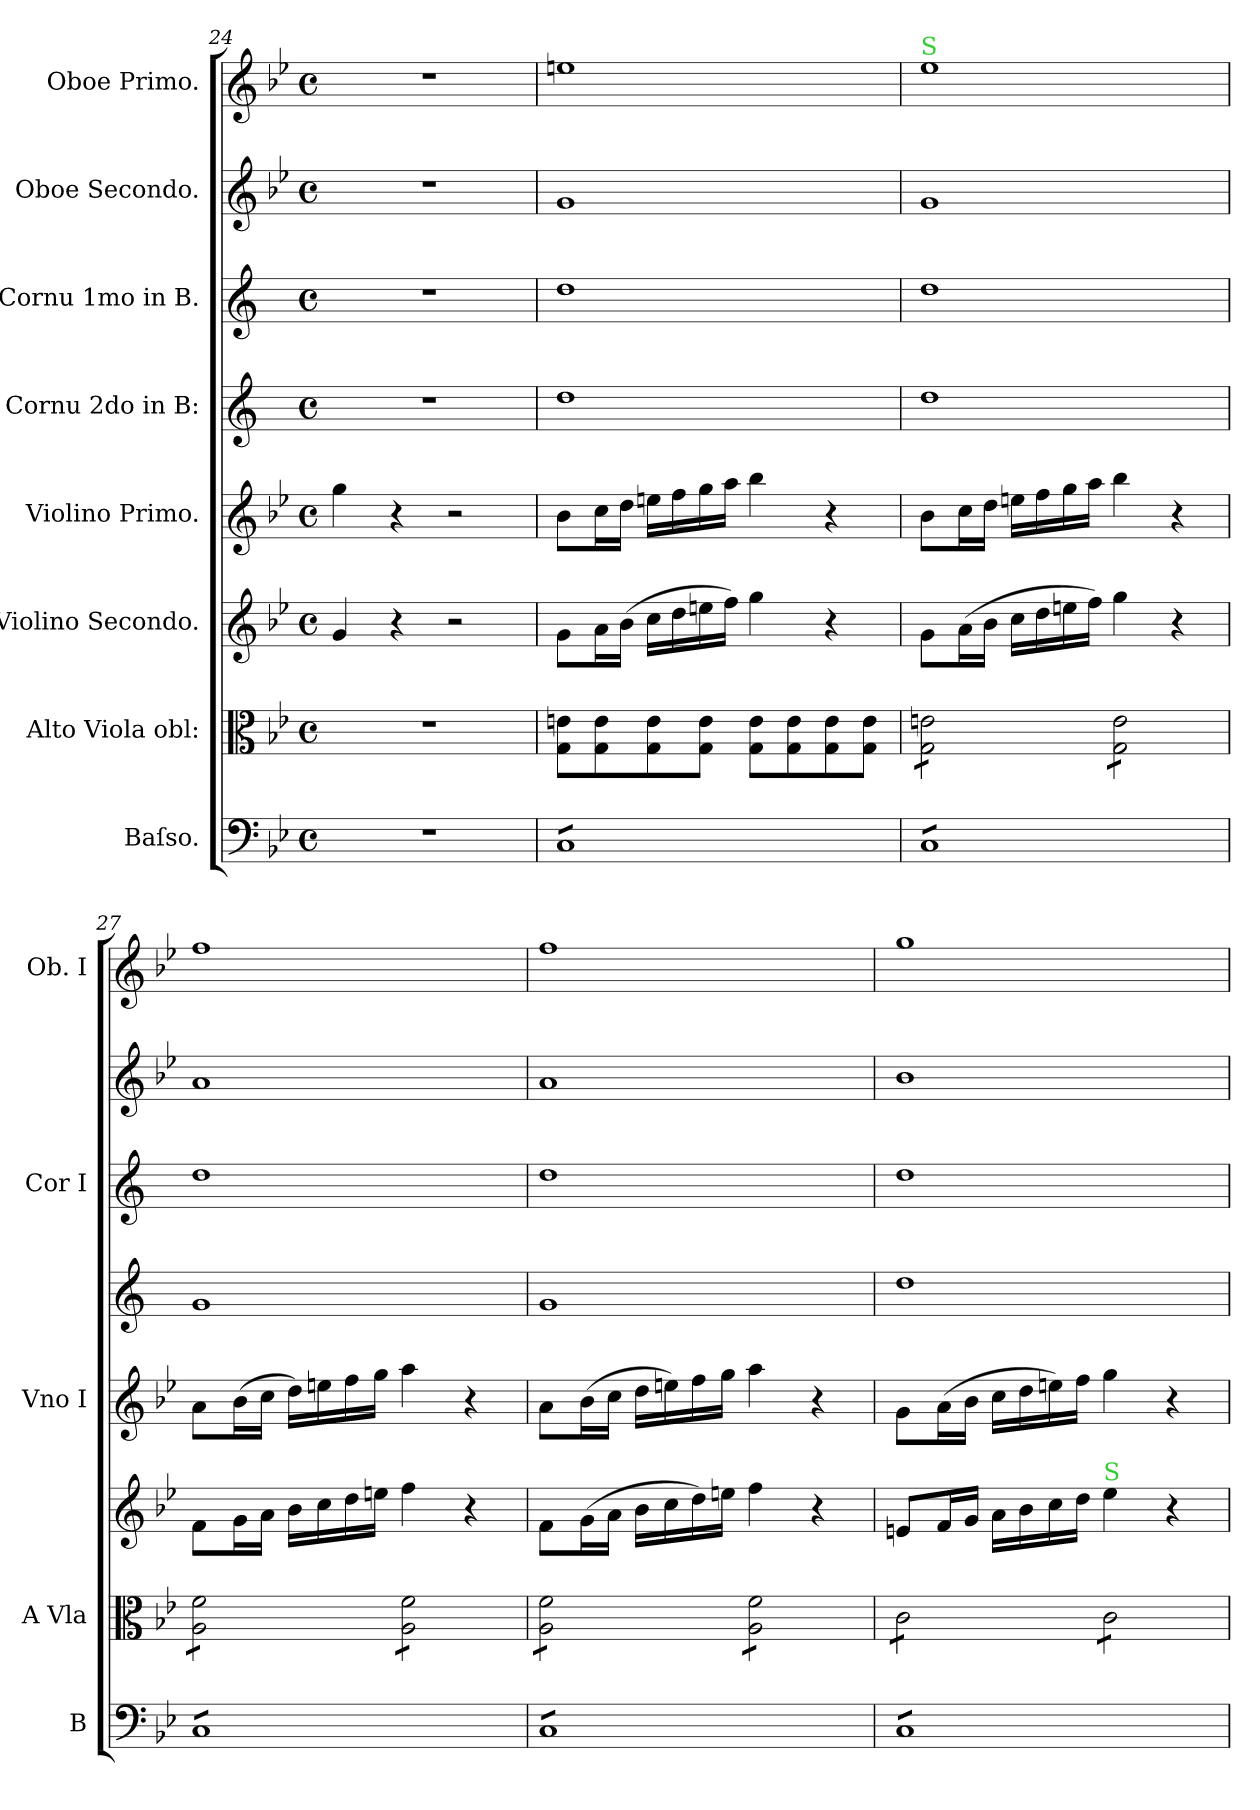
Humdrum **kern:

**kern	**dynam	**kern	**dynam	**kern	**dynam	**kern	**dynam	**kern	**kern	**kern	**dynam	**kern
*part8	*part8	*part7	*part7	*part6	*part6	*part5	*part5	*part4	*part3	*part2	*part2	*part1
*staff8	*staff8	*staff7	*staff7	*staff6	*staff6	*staff5	*staff5	*staff4	*staff3	*staff2	*staff2	*staff1
*I"Baſso.	*	*I"Alto Viola obl:	*	*I"Violino Secondo.	*	*I"Violino Primo.	*	*I"Cornu 2do in B:	*I"Cornu 1mo in B.	*I"Oboe Secondo.	*	*I"Oboe Primo.
*I'B	*	*I'A Vla	*	*	*	*I'Vno I	*	*	*I'Cor I	*	*	*I'Ob. I
*clefF4	*	*clefC3	*	*clefG2	*	*clefG2	*	*clefG2	*clefG2	*clefG2	*	*clefG2
*	*	*	*	*	*	*	*	*ITrd1c2	*ITrd1c2	*	*	*
*k[b-e-]	*	*k[b-e-]	*	*k[b-e-]	*	*k[b-e-]	*	*k[b-e-]	*k[b-e-]	*k[b-e-]	*	*k[b-e-]
*B-:	*	*B-:	*	*B-:	*	*B-:	*	*B-:	*B-:	*B-:	*	*B-:
*M4/4	*	*M4/4	*	*M4/4	*	*M4/4	*	*M4/4	*M4/4	*M4/4	*	*M4/4
*met(c)	*	*met(c)	*	*met(c)	*	*met(c)	*	*met(c)	*met(c)	*met(c)	*	*met(c)
=24	=24	=24	=24	=24	=24	=24	=24	=24	=24	=24	=24	=24
1r	.	1r	.	4g/	.	4gg\	.	1r	1r	1r	.	1r
.	.	.	.	4r	.	4r	.	.	.	.	.	.
.	.	.	.	2r	.	2r	.	.	.	.	.	.
=25	=25	=25	=25	=25	=25	=25	=25	=25	=25	=25	=25	=25
!	!LO:DY:b	!	!LO:DY:b	!	!LO:DY:b	!	!LO:DY:b	!	!	!	!LO:DY:b	!
*tremolo	*	*	*	*	*	*	*	*	*	*	*	*
8CL	for..	8G\ 8en\L	for	8g\L	for&colon;	8b-\L	for&colon;	1cc	1cc	1g	for.	1een
8C	.	8G\ 8e\	.	16a\L	.	16cc\L	.	.	.	.	.	.
.	.	.	.	(16b-\JJ	.	16dd\JJ	.	.	.	.	.	.
8C	.	8G\ 8e\	.	16cc\LL	.	16een\LL	.	.	.	.	.	.
.	.	.	.	16dd\	.	16ff\	.	.	.	.	.	.
8C	.	8G\ 8e\J	.	16een\	.	16gg\	.	.	.	.	.	.
.	.	.	.	16ff\JJ)	.	16aa\JJ	.	.	.	.	.	.
8C	.	8G\ 8e\L	.	4gg\	.	4bb-\	.	.	.	.	.	.
8C	.	8G\ 8e\	.	.	.	.	.	.	.	.	.	.
8C	.	8G\ 8e\	.	4r	.	4r	.	.	.	.	.	.
8CJ	.	8G\ 8e\J	.	.	.	.	.	.	.	.	.	.
=26	=26	=26	=26	=26	=26	=26	=26	=26	=26	=26	=26	=26
!	!	!	!	!	!	!	!	!	!	!	!	!LO:TX:a:color=limegreen:t=S
*	*	*tremolo	*	*	*	*	*	*	*	*	*	*
8CL	.	8G\ 8en\L	.	8g\L	.	8b-\L	.	1cc	1cc	1g	.	1ee-
8C	.	8G\ 8en\	.	(16a\L	.	16cc\L	.	.	.	.	.	.
.	.	.	.	16b-\JJ	.	16dd\JJ	.	.	.	.	.	.
8C	.	8G\ 8en\	.	16cc\LL	.	16een\LL	.	.	.	.	.	.
.	.	.	.	16dd\	.	16ff\	.	.	.	.	.	.
8C	.	8G\ 8en\J	.	16een\	.	16gg\	.	.	.	.	.	.
.	.	.	.	16ff\JJ)	.	16aa\JJ	.	.	.	.	.	.
8C	.	8G\ 8e\L	.	4gg\	.	4bb-\	.	.	.	.	.	.
8C	.	8G\ 8e\	.	.	.	.	.	.	.	.	.	.
8C	.	8G\ 8e\	.	4r	.	4r	.	.	.	.	.	.
8CJ	.	8G\ 8e\J	.	.	.	.	.	.	.	.	.	.
=27	=27	=27	=27	=27	=27	=27	=27	=27	=27	=27	=27	=27
8CL	.	8A\ 8f\L	.	8f\L	.	8a\L	.	1f	1cc	1a	.	1ff
8C	.	8A\ 8f\	.	16g\L	.	(16b-\L	.	.	.	.	.	.
.	.	.	.	16a\JJ	.	16cc\JJ	.	.	.	.	.	.
8C	.	8A\ 8f\	.	16b-\LL	.	16dd\LL)	.	.	.	.	.	.
.	.	.	.	16cc\	.	16een\	.	.	.	.	.	.
8C	.	8A\ 8f\J	.	16dd\	.	16ff\	.	.	.	.	.	.
.	.	.	.	16een\JJ	.	16gg\JJ	.	.	.	.	.	.
8C	.	8A\ 8f\L	.	4ff\	.	4aa\	.	.	.	.	.	.
8C	.	8A\ 8f\	.	.	.	.	.	.	.	.	.	.
8C	.	8A\ 8f\	.	4r	.	4r	.	.	.	.	.	.
8CJ	.	8A\ 8f\J	.	.	.	.	.	.	.	.	.	.
=28	=28	=28	=28	=28	=28	=28	=28	=28	=28	=28	=28	=28
8CL	.	8A\ 8f\L	.	8f\L	.	8a\L	.	1f	1cc	1a	.	1ff
8C	.	8A\ 8f\	.	(16g\L	.	(16b-\L	.	.	.	.	.	.
.	.	.	.	16a\JJ	.	16cc\JJ	.	.	.	.	.	.
8C	.	8A\ 8f\	.	16b-\LL	.	16dd\LL	.	.	.	.	.	.
.	.	.	.	16cc\	.	16een\)	.	.	.	.	.	.
8C	.	8A\ 8f\J	.	16dd\)	.	16ff\	.	.	.	.	.	.
.	.	.	.	16een\JJ	.	16gg\JJ	.	.	.	.	.	.
8C	.	8A\ 8f\L	.	4ff\	.	4aa\	.	.	.	.	.	.
8C	.	8A\ 8f\	.	.	.	.	.	.	.	.	.	.
8C	.	8A\ 8f\	.	4r	.	4r	.	.	.	.	.	.
8CJ	.	8A\ 8f\J	.	.	.	.	.	.	.	.	.	.
=29	=29	=29	=29	=29	=29	=29	=29	=29	=29	=29	=29	=29
8CL	.	8c\L	.	8en/L	.	8g\L	.	1cc	1cc	1b-	.	1gg
8C	.	8c\	.	16f/L	.	(16a\L	.	.	.	.	.	.
.	.	.	.	16g/JJ	.	16b-\JJ	.	.	.	.	.	.
8C	.	8c\	.	16a\LL	.	16cc\LL	.	.	.	.	.	.
.	.	.	.	16b-\	.	16dd\	.	.	.	.	.	.
8C	.	8c\J	.	16cc\	.	16een\)	.	.	.	.	.	.
.	.	.	.	16dd\JJ	.	16ff\JJ	.	.	.	.	.	.
!	!	!	!	!LO:TX:a:color=limegreen:t=S	!	!	!	!	!	!	!	!
8C	.	8c\L	.	4ee-\	.	4gg\	.	.	.	.	.	.
8C	.	8c\	.	.	.	.	.	.	.	.	.	.
8C	.	8c\	.	4r	.	4r	.	.	.	.	.	.
8CJ	.	8c\J	.	.	.	.	.	.	.	.	.	.
*	*	*Xtremolo	*	*	*	*	*	*	*	*	*	*
*Xtremolo	*	*	*	*	*	*	*	*	*	*	*	*
=	=	=	=	=	=	=	=	=	=	=	=	=
*-	*-	*-	*-	*-	*-	*-	*-	*-	*-	*-	*-	*-
